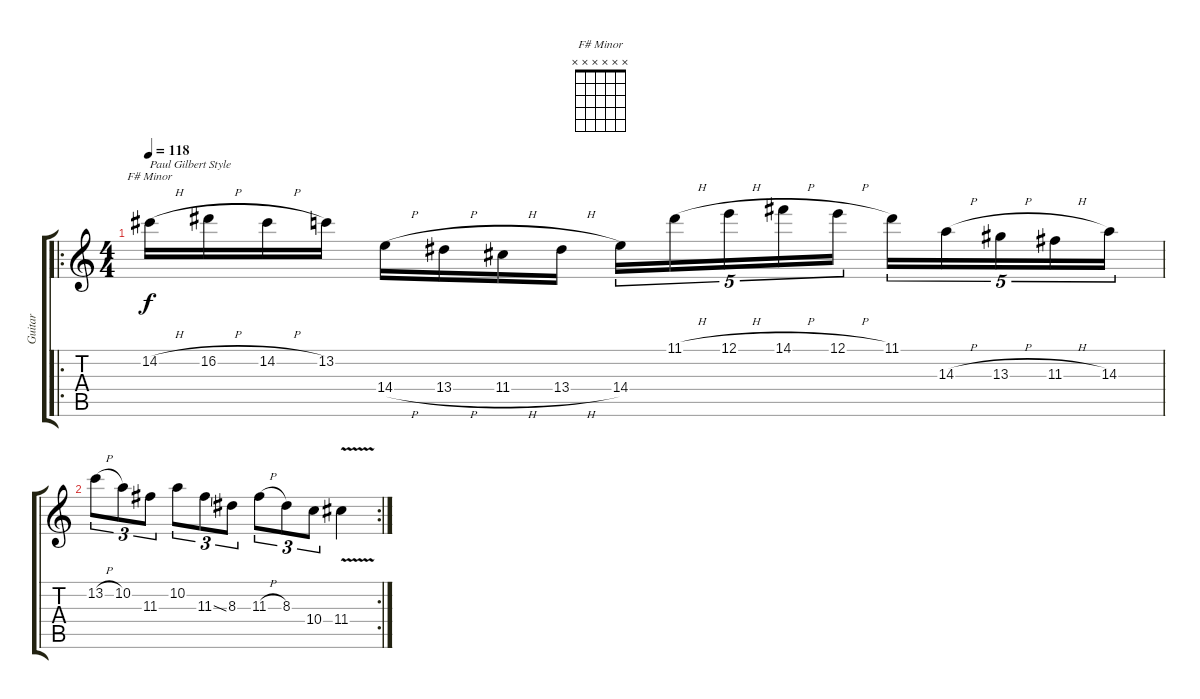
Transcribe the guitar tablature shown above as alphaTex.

\track ("Guitar" "Guitar") {instrument acousticguitarnylon}
\staff {score tabs}
\tuning (E4 B3 G3 D3 A2 E2) {hide}
\chord ("F# Minor" x x x x x x)
\ro
\ts (4 4)
\tempo 118
\clef g2
\ks c
14.2{h}.16{ch "F# Minor" txt "Paul Gilbert Style" dy f instrument acousticguitarnylon} 16.2{h}.16 14.2{h}.16 13.2.16 14.4{h}.16 13.4{h}.16 11.4{h}.16 13.4{h}.16 14.4.16{tu (5 4)} 11.1{h}.16{tu (5 4)} 12.1{h}.16{tu (5 4)} 14.1{h}.16{tu (5 4)} 12.1{h}.16{tu (5 4)} 11.1.16{tu (5 4)} 14.3{h}.16{tu (5 4)} 13.3{h}.16{tu (5 4)} 11.3{h}.16{tu (5 4)} 14.3.16{tu (5 4)} |
\rc 2
13.2{h}.8{tu (3 2)} 10.2.8{tu (3 2)} 11.3.8{tu (3 2)} 10.2.8{tu (3 2)} 11.3{ss}.8{tu (3 2)} 8.3.8{tu (3 2)} 11.3{h}.8{tu (3 2)} 8.3.8{tu (3 2)} 10.4.8{tu (3 2)} 11.4{v}.4
